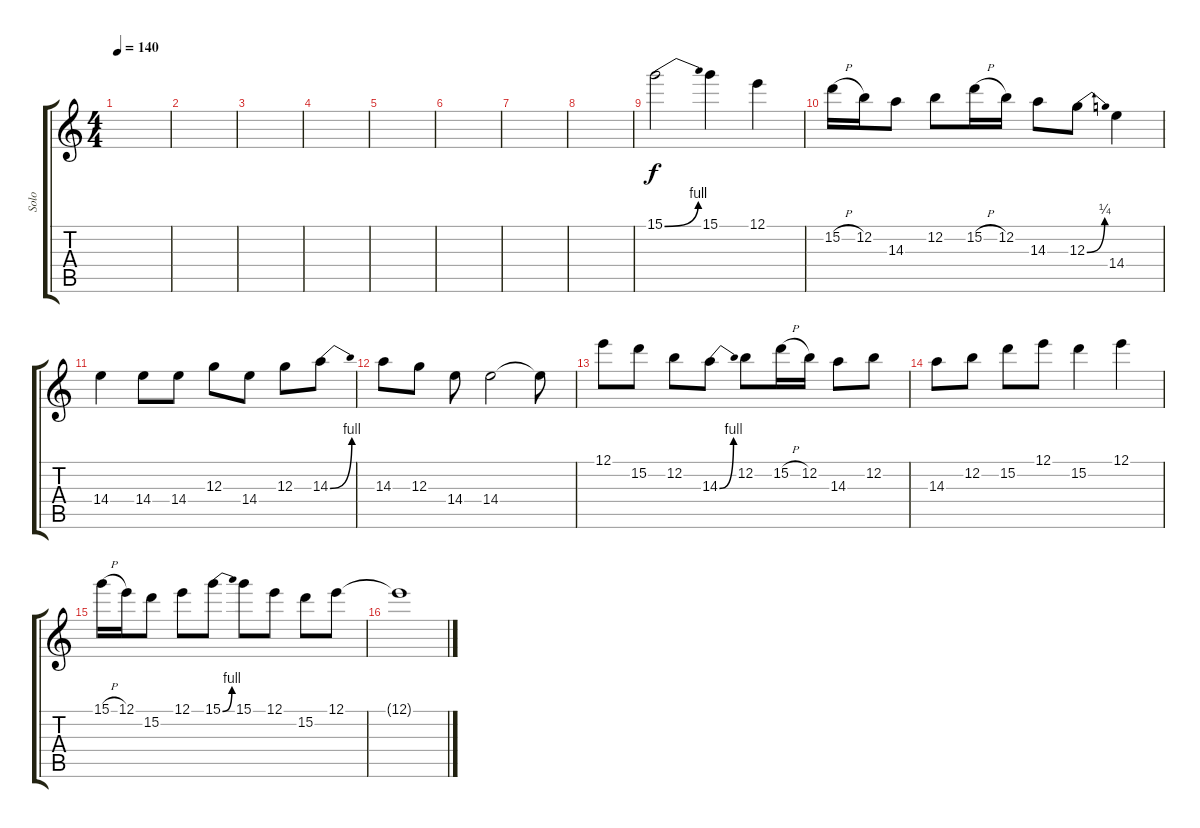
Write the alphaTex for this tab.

\track ("Solo" "Solo") {instrument distortionguitar}
\staff {score tabs}
\tuning (E4 B3 G3 D3 A2 E2) {hide}
\ts (4 4)
\tempo 140
\clef g2
\ks c
|
|
|
|
|
|
|
|
15.1{be (bend 0 0 60 4)}.2 15.1.4 12.1.4 |
15.2{h}.16 12.2.16 14.3.8 12.2.8 15.2{h}.16 12.2.16 14.3.8 12.3{be (bend 0 0 60 1)}.8 14.4.4 |
14.4.4 14.4.8 14.4.8 12.3.8 14.4.8 12.3.8 14.3{be (bend 0 0 60 4)}.8 |
14.3.8 12.3.8 14.4.8 14.4.2 14.4{t}.8 |
12.1.8 15.2.8 12.2.8 14.3{be (bend 0 0 60 4)}.8 12.2.8 15.2{h}.16 12.2.16 14.3.8 12.2.8 |
14.3.8 12.2.8 15.2.8 12.1.8 15.2.4 12.1.4 |
15.1{h}.16 12.1.16 15.2.8 12.1.8 15.1{be (bend 0 0 60 4)}.8 15.1.8 12.1.8 15.2.8 12.1.8 |
12.1{t}.1
